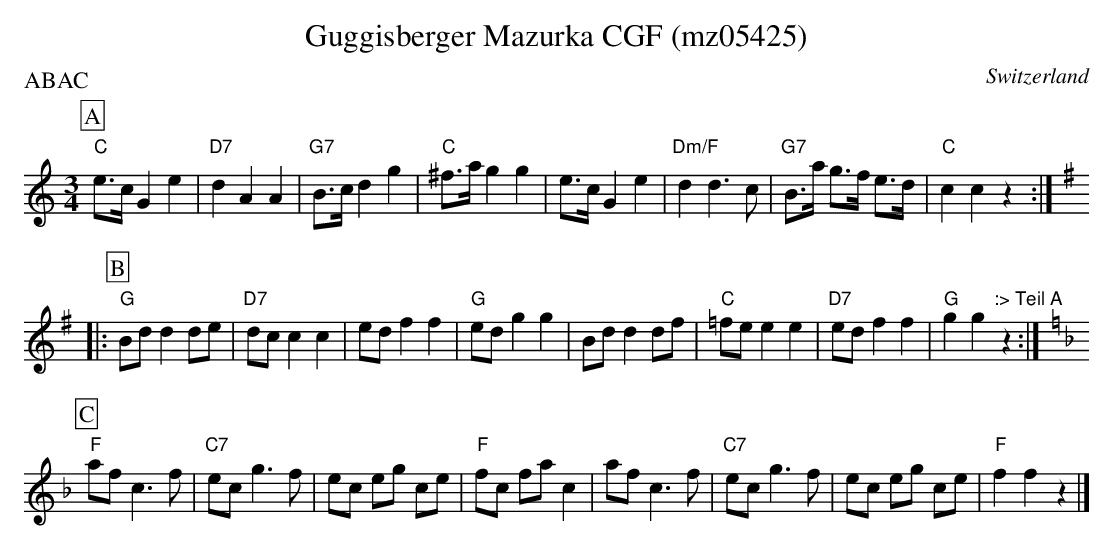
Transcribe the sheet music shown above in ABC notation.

X:1
T: Guggisberger Mazurka CGF (mz05425)
P:ABAC
O:Switzerland
M:3/4
L:1/8
K:C major
[P:A] "C"e>c G2e2 | "D7"d2A2A2 | "G7"B>c d2g2 | "C"^f>ag2g2 | e>cG2e2 | "Dm/F"d2d3c | "G7"B>a g>f e>d | "C"c2c2z2 :: [P:B] [K:G]
"G"Bd d2de | "D7"dcc2c2 | edf2f2 | "G"edg2g2 | Bdd2df | "C"=fee2e2 | "D7"edf2f2 | "G"g2g2":> Teil A"z2 :| [P:C] [K:F]
"F"afc3f | "C7"ecg3f | ec eg ce | "F"fc fac2 | afc3f |  "C7"ecg3f | ec eg ce | "F"f2f2z2 |]
